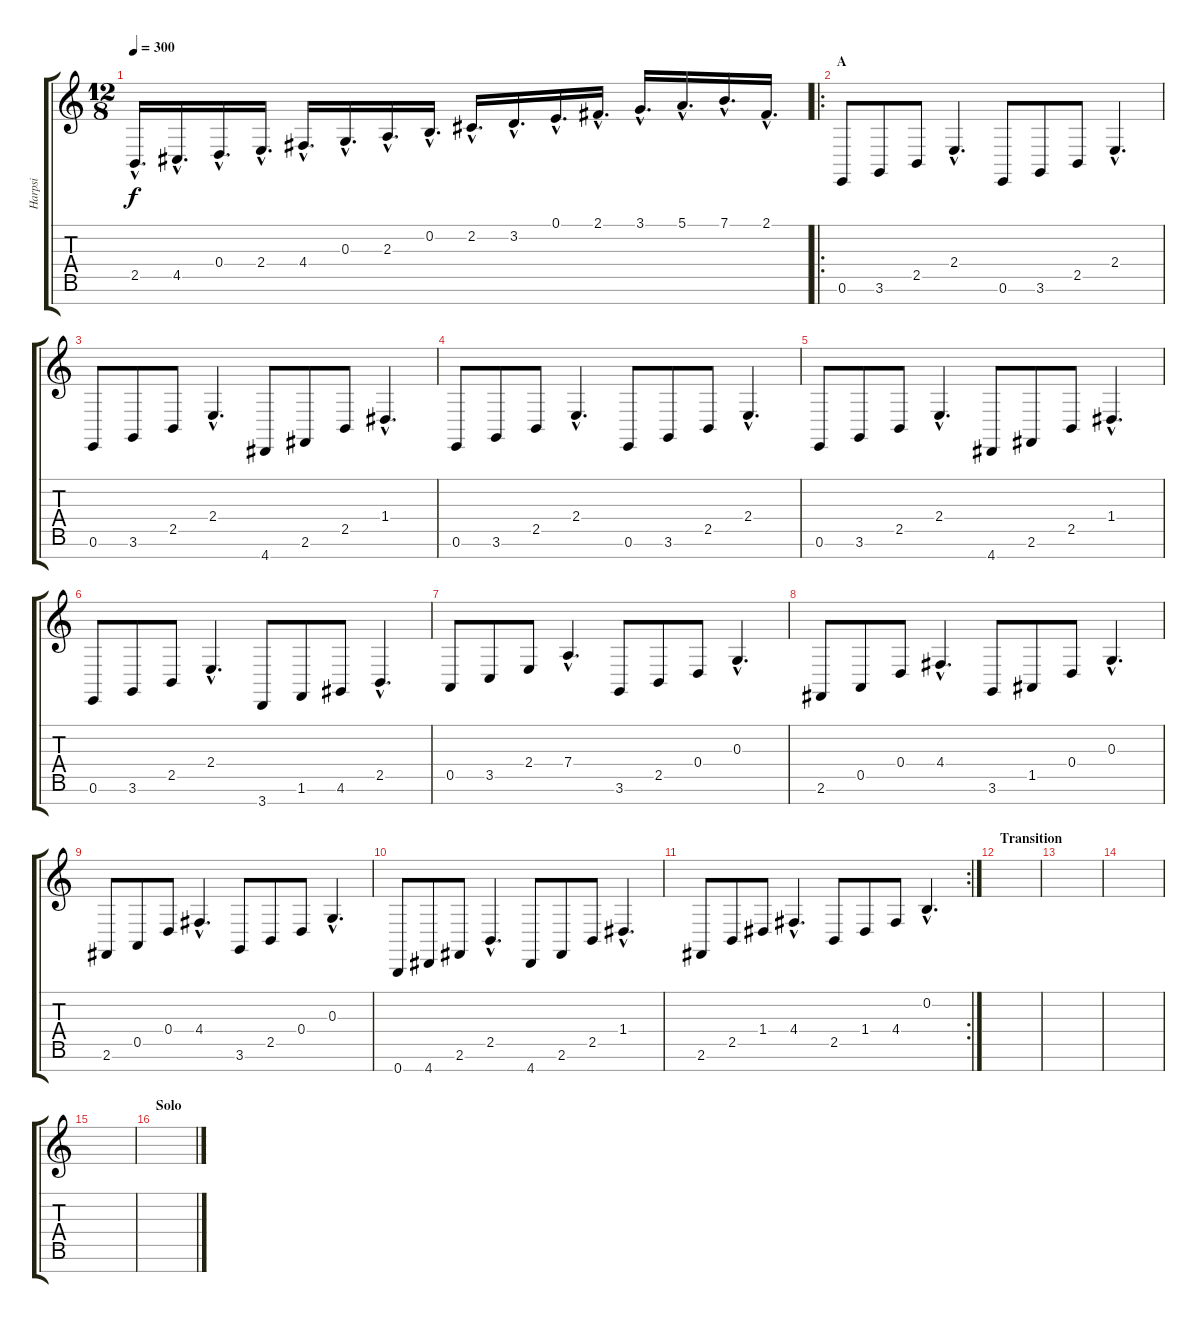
\track ("Harpsi" "Harpsi") {instrument harpsichord}
\staff {score tabs}
\tuning (E4 B3 G3 D3 A2 E2 B1) {hide}
\ts (12 8)
\tempo 300
\clef g2
\ks c
2.5{hac}.16{d dy f} 4.5{hac}.16{d} 0.4{hac}.16{d} 2.4{hac}.16{d} 4.4{hac}.16{d} 0.3{hac}.16{d} 2.3{hac}.16{d} 0.2{hac}.16{d} 2.2{hac}.16{d} 3.2{hac}.16{d} 0.1{hac}.16{d} 2.1{hac}.16{d} 3.1{hac}.16{d} 5.1{hac}.16{d} 7.1{hac}.16{d} 2.1{hac}.16{d} |
\ro
\section ("" "A")
0.6.8 3.6.8 2.5.8 2.4{hac}.4{d} 0.6.8 3.6.8 2.5.8 2.4{hac}.4{d} |
0.6.8 3.6.8 2.5.8 2.4{hac}.4{d} 4.7.8 2.6.8 2.5.8 1.4{hac}.4{d} |
0.6.8 3.6.8 2.5.8 2.4{hac}.4{d} 0.6.8 3.6.8 2.5.8 2.4{hac}.4{d} |
0.6.8 3.6.8 2.5.8 2.4{hac}.4{d} 4.7.8 2.6.8 2.5.8 1.4{hac}.4{d} |
0.6.8 3.6.8 2.5.8 2.4{hac}.4{d} 3.7.8 1.6.8 4.6.8 2.5{hac}.4{d} |
0.5.8 3.5.8 2.4.8 7.4{hac}.4{d} 3.6.8 2.5.8 0.4.8 0.3{hac}.4{d} |
2.6.8 0.5.8 0.4.8 4.4{hac}.4{d} 3.6.8 1.5.8 0.4.8 0.3{hac}.4{d} |
2.6.8 0.5.8 0.4.8 4.4{hac}.4{d} 3.6.8 2.5.8 0.4.8 0.3{hac}.4{d} |
0.7.8 4.7.8 2.6.8 2.5{hac}.4{d} 4.7.8 2.6.8 2.5.8 1.4{hac}.4{d} |
\rc 2
2.6.8 2.5.8 1.4.8 4.4{hac}.4{d} 2.5.8 1.4.8 4.4.8 0.2{hac}.4{d} |
\section ("" "Transition")
|
|
|
|
\section ("" "Solo")
